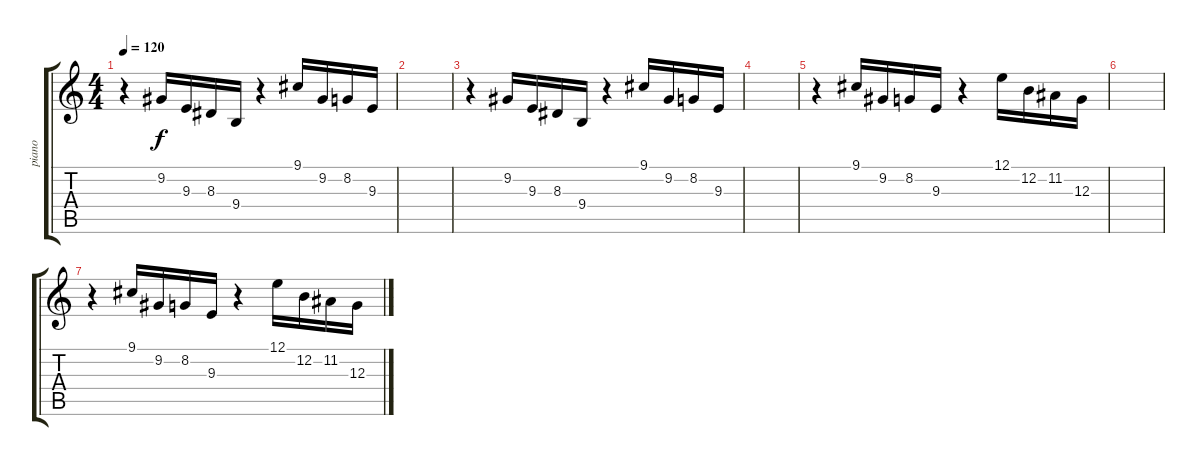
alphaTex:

\track ("piano" "piano") {instrument acousticgrandpiano}
\staff {score tabs}
\tuning (E4 B3 G3 D3 A2 E2) {hide}
\ts (4 4)
\tempo 120
\clef g2
\ks c
r.4{dy f instrument acousticgrandpiano} 9.2.16 9.3.16 8.3.16 9.4.16 r.4 9.1.16 9.2.16 8.2.16 9.3.16 |
|
r.4 9.2.16 9.3.16 8.3.16 9.4.16 r.4 9.1.16 9.2.16 8.2.16 9.3.16 |
|
r.4 9.1.16 9.2.16 8.2.16 9.3.16 r.4 12.1.16 12.2.16 11.2.16 12.3.16 |
|
r.4 9.1.16 9.2.16 8.2.16 9.3.16 r.4 12.1.16 12.2.16 11.2.16 12.3.16
